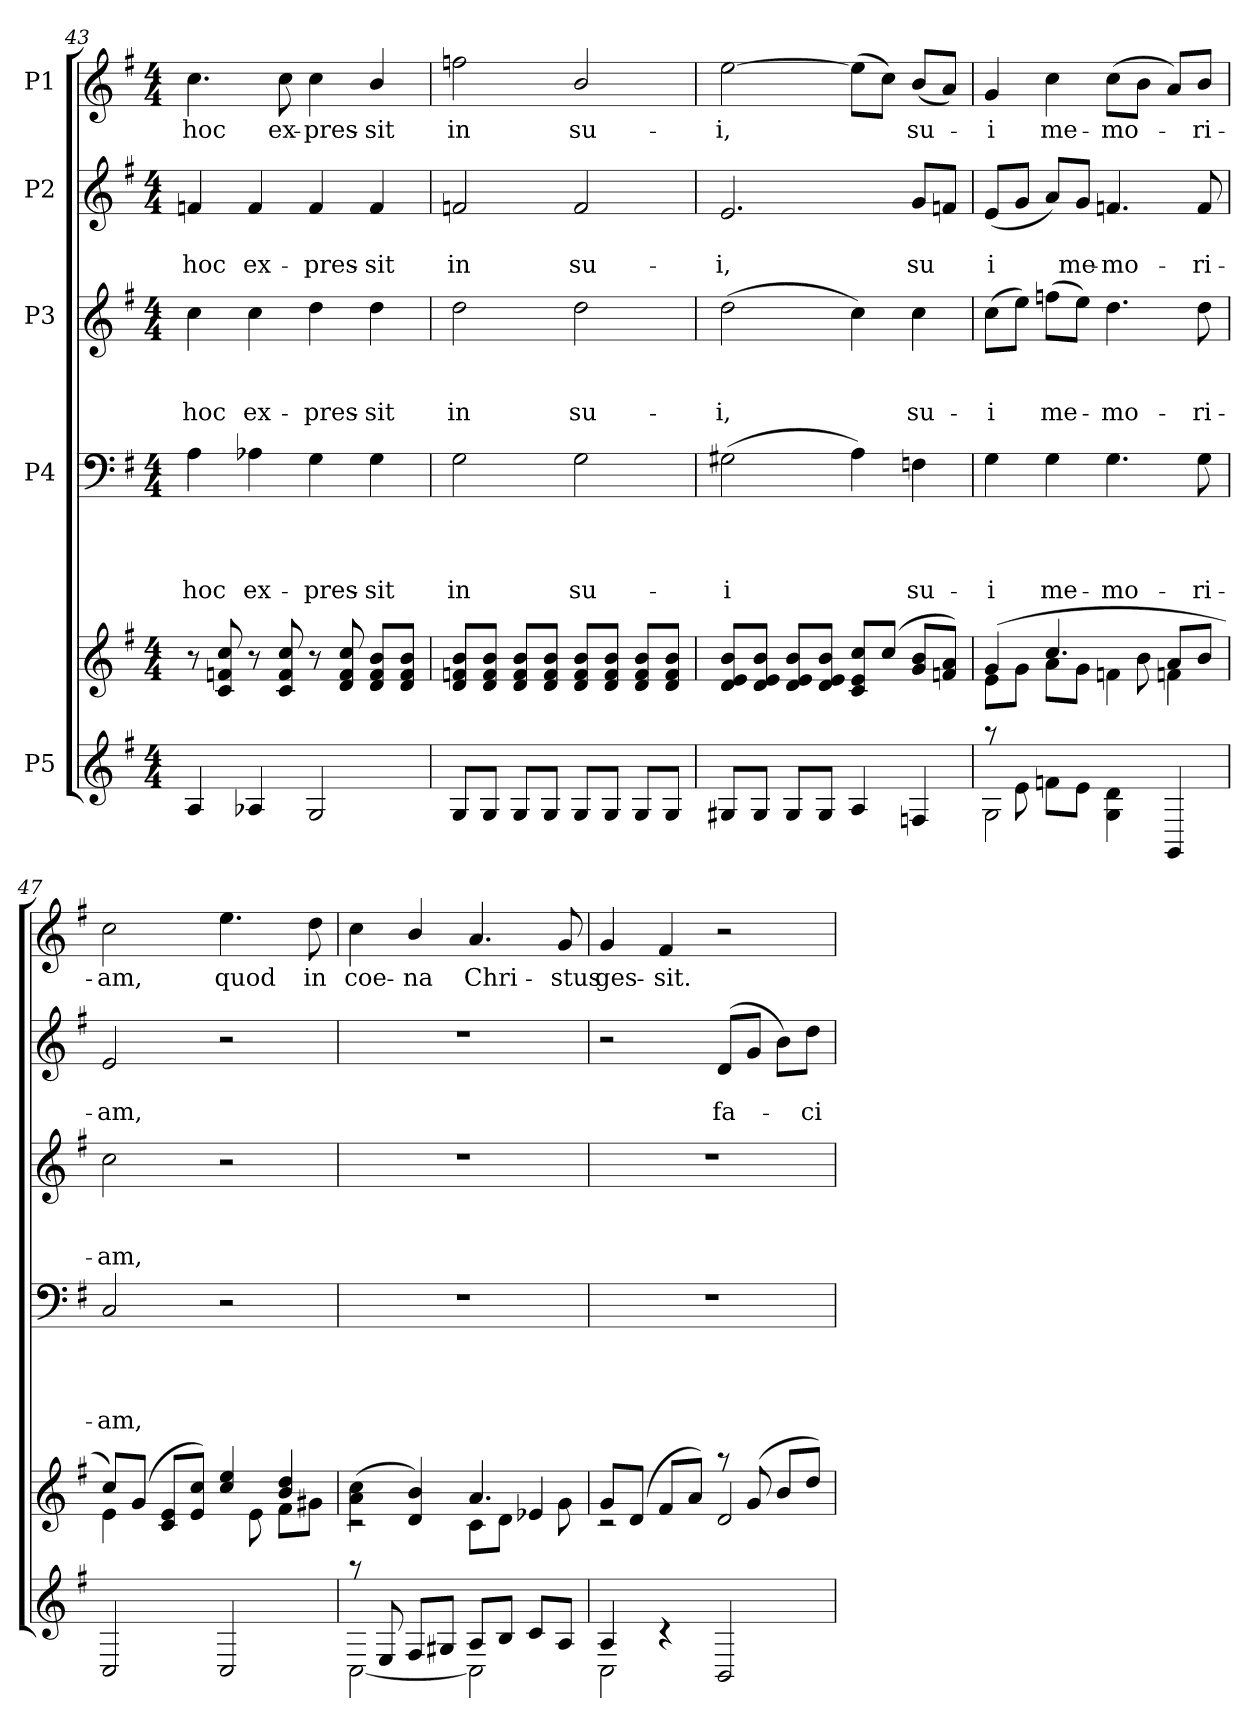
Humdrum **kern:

**kern	**kern	**kern	**text	**text	**text	**text	**kern	**text	**text	**text	**kern	**text	**text	**kern	**text
*part5	*part5	*part4	*part4	*part4	*part4	*part4	*part3	*part3	*part3	*part3	*part2	*part2	*part2	*part1	*part1
*staff6	*staff5	*staff4	*staff4	*staff4	*staff4	*staff4	*staff3	*staff3	*staff3	*staff3	*staff2	*staff2	*staff2	*staff1	*staff1
*I"P5	*	*I"P4	*	*	*	*	*I"P3	*	*	*	*I"P2	*	*	*I"P1	*
*clefG2	*clefG2	*clefF4	*	*	*	*	*clefG2	*	*	*	*clefG2	*	*	*clefG2	*
*k[f#]	*k[f#]	*k[f#]	*	*	*	*	*k[f#]	*	*	*	*k[f#]	*	*	*k[f#]	*
*G:	*G:	*G:	*	*	*	*	*G:	*	*	*	*G:	*	*	*G:	*
*M4/4	*M4/4	*M4/4	*	*	*	*	*M4/4	*	*	*	*M4/4	*	*	*M4/4	*
=43	=43	=43	=43	=43	=43	=43	=43	=43	=43	=43	=43	=43	=43	=43	=43
*^	*^	*	*	*	*	*	*	*	*	*	*	*	*	*	*
*	*^	*	*^	*	*	*	*	*	*	*	*	*	*	*	*	*	*
!	!	!	!	!	!	!	!	!	!	!LO:LY:b	!	!	!	!LO:LY:b	!	!	!LO:LY:b	!	!LO:LY:b
4A/	1ryy	1ryy	8r	1ryy	1ryy	4A\	.	.	.	hoc	4cc\	.	.	hoc	4fn/	.	hoc	4.cc\	hoc
.	.	.	8c/ 8fn/ 8cc/	.	.	.	.	.	.	.	.	.	.	.	.	.	.	.	.
!	!	!	!	!	!	!	!	!	!	!LO:LY:b	!	!	!	!LO:LY:b	!	!	!LO:LY:b	!	!
4A-X/	.	.	8r	.	.	4A-X\	.	.	.	ex-	4cc\	.	.	ex-	4f/	.	ex-	.	.
!	!	!	!	!	!	!	!	!	!	!	!	!	!	!	!	!	!	!	!LO:LY:b
.	.	.	8c/ 8f/ 8cc/	.	.	.	.	.	.	.	.	.	.	.	.	.	.	8cc\	ex-
!	!	!	!	!	!	!	!	!	!	!LO:LY:b	!	!	!	!LO:LY:b	!	!	!LO:LY:b	!	!LO:LY:b
2G/	.	.	8r	.	.	4G\	.	.	.	-pres-	4dd\	.	.	-pres-	4f/	.	-pres-	4cc\	-pres-
.	.	.	8d/ 8f/ 8cc/	.	.	.	.	.	.	.	.	.	.	.	.	.	.	.	.
!	!	!	!	!	!	!	!	!	!	!LO:LY:b	!	!	!	!LO:LY:b	!	!	!LO:LY:b	!	!LO:LY:b
.	.	.	8d/ 8f/ 8b/L	.	.	4G\	.	.	.	-sit	4dd\	.	.	-sit	4f/	.	-sit	4b/	-sit
.	.	.	8d/ 8f/ 8b/J	.	.	.	.	.	.	.	.	.	.	.	.	.	.	.	.
=44	=44	=44	=44	=44	=44	=44	=44	=44	=44	=44	=44	=44	=44	=44	=44	=44	=44	=44	=44
!	!	!	!	!	!	!	!	!	!	!LO:LY:b	!	!	!	!LO:LY:b	!	!	!LO:LY:b	!	!LO:LY:b
8G/L	1ryy	1ryy	8d/ 8fn/ 8b/L	1ryy	1ryy	2G\	.	.	.	in	2dd\	.	.	in	2fn/	.	in	2ffn\	in
8G/J	.	.	8d/ 8f/ 8b/J	.	.	.	.	.	.	.	.	.	.	.	.	.	.	.	.
8G/L	.	.	8d/ 8f/ 8b/L	.	.	.	.	.	.	.	.	.	.	.	.	.	.	.	.
8G/J	.	.	8d/ 8f/ 8b/J	.	.	.	.	.	.	.	.	.	.	.	.	.	.	.	.
!	!	!	!	!	!	!	!	!	!	!LO:LY:b	!	!	!	!LO:LY:b	!	!	!LO:LY:b	!	!LO:LY:b
8G/L	.	.	8d/ 8f/ 8b/L	.	.	2G\	.	.	.	su-	2dd\	.	.	su-	2f/	.	su-	2b/	su-
8G/J	.	.	8d/ 8f/ 8b/J	.	.	.	.	.	.	.	.	.	.	.	.	.	.	.	.
8G/L	.	.	8d/ 8f/ 8b/L	.	.	.	.	.	.	.	.	.	.	.	.	.	.	.	.
8G/J	.	.	8d/ 8f/ 8b/J	.	.	.	.	.	.	.	.	.	.	.	.	.	.	.	.
=45	=45	=45	=45	=45	=45	=45	=45	=45	=45	=45	=45	=45	=45	=45	=45	=45	=45	=45	=45
!	!	!	!	!	!	!	!	!	!	!LO:LY:b	!	!	!	!LO:LY:b	!	!	!LO:LY:b	!	!LO:LY:b
8G#X/L	1ryy	1ryy	8d/ 8e/ 8b/L	1ryy	1ryy	(>2G#X\	.	.	.	-i	(>2dd\	.	.	-i,	2.e/	.	-i,	[>2ee\	-i,
8G#/J	.	.	8d/ 8e/ 8b/J	.	.	.	.	.	.	.	.	.	.	.	.	.	.	.	.
8G#/L	.	.	8d/ 8e/ 8b/L	.	.	.	.	.	.	.	.	.	.	.	.	.	.	.	.
8G#/J	.	.	8d/ 8e/ 8b/J	.	.	.	.	.	.	.	.	.	.	.	.	.	.	.	.
4A/	.	.	8c/ 8e/ 8cc/L	.	.	4A\)	.	.	.	.	4cc\)	.	.	.	.	.	.	(>8ee\L]	.
.	.	.	(<8cc/J	.	.	.	.	.	.	.	.	.	.	.	.	.	.	8cc\J)	.
!	!	!	!	!	!	!	!	!	!	!LO:LY:b	!	!	!	!LO:LY:b	!	!	!LO:LY:b	!	!LO:LY:b
4Fn/	.	.	8g/ 8b/L	.	.	4Fn\	.	.	.	su-	4cc\	.	.	su-	8g/L	.	su	(<8b/L	su-
.	.	.	8fn/ 8a/J)	.	.	.	.	.	.	.	.	.	.	.	8fn/J	.	.	8a/J)	.
!!LO:LB:g=z
=46	=46	=46	=46	=46	=46	=46	=46	=46	=46	=46	=46	=46	=46	=46	=46	=46	=46	=46	=46
!	!	!	!	!	!	!	!	!	!	!LO:LY:b	!	!	!	!LO:LY:b	!	!	!LO:LY:b	!	!LO:LY:b
8raa	2G\	1ryy	(<4g/	8e\L	1ryy	4G\	.	.	.	-i	(>8cc\L	.	.	-i	(>8e/L	.	i	4g/	-i
8e\	.	.	.	8g\J	.	.	.	.	.	.	8ee\J)	.	.	.	8g/J	.	.	.	.
!	!	!	!	!	!	!	!	!	!	!LO:LY:b	!	!	!	!LO:LY:b	!	!	!	!	!LO:LY:b
8fn\L	.	.	8a\L	4.cc/	.	4G\	.	.	.	me-	(>8ffn\L	.	.	me-	8a/L)	.	.	4cc\	me-
!	!	!	!	!	!	!	!	!	!	!	!	!	!	!	!	!	!LO:LY:b	!	!
8e\J	.	.	8g\J	.	.	.	.	.	.	.	8ee\J)	.	.	.	8g/J	.	me-	.	.
!	!	!	!	!	!	!	!	!	!	!LO:LY:b	!	!	!	!LO:LY:b	!	!	!LO:LY:b	!	!LO:LY:b
4G\ 4d\	2ryy	.	4fn\	.	.	4.G\	.	.	.	-mo-	4.dd\	.	.	-mo-	4.fn/	.	-mo-	(>8cc\L	-mo-
.	.	.	.	8b\	.	.	.	.	.	.	.	.	.	.	.	.	.	8b\J	.
4GG/	.	.	8a/L	4fni\	.	.	.	.	.	.	.	.	.	.	.	.	.	8a/L)	.
!	!	!	!	!	!	!	!	!	!	!LO:LY:b	!	!	!	!LO:LY:b	!	!	!LO:LY:b	!	!LO:LY:b
.	.	.	8b/J	.	.	8G\	.	.	.	-ri-	8dd\	.	.	-ri-	8f/	.	-ri-	8b/J	-ri-
=47	=47	=47	=47	=47	=47	=47	=47	=47	=47	=47	=47	=47	=47	=47	=47	=47	=47	=47	=47
!	!	!	!	!	!	!	!	!	!	!LO:LY:b	!	!	!	!LO:LY:b	!	!	!LO:LY:b	!	!LO:LY:b
2C/	1ryy	1ryy	8cc/L)	4e\	1ryy	2C/	.	.	.	-am,	2cc\	.	.	-am,	2e/	.	-am,	2cc\	-am,
.	.	.	(<8g/J	.	.	.	.	.	.	.	.	.	.	.	.	.	.	.	.
.	.	.	8c/ 8e/L	4.ryy	.	.	.	.	.	.	.	.	.	.	.	.	.	.	.
.	.	.	8e/ 8cc/J)	.	.	.	.	.	.	.	.	.	.	.	.	.	.	.	.
!	!	!	!	!	!	!	!	!	!	!	!	!	!	!	!	!	!	!	!LO:LY:b
2C/	.	.	4cc/ 4ee/	.	.	2r	.	.	.	.	2r	.	.	.	2r	.	.	4.ee\	quod
.	.	.	.	8e\	.	.	.	.	.	.	.	.	.	.	.	.	.	.	.
.	.	.	8f#\L	4b/ 4dd/	.	.	.	.	.	.	.	.	.	.	.	.	.	.	.
!	!	!	!	!	!	!	!	!	!	!	!	!	!	!	!	!	!	!	!LO:LY:b
.	.	.	8g#X\J	.	.	.	.	.	.	.	.	.	.	.	.	.	.	8dd\	in
=48	=48	=48	=48	=48	=48	=48	=48	=48	=48	=48	=48	=48	=48	=48	=48	=48	=48	=48	=48
!	!	!	!	!	!	!	!	!	!	!	!	!	!	!	!	!	!	!	!LO:LY:b
8raa	[<2C\	1ryy	(>4a\ 4cc\	2rc	1ryy	1r	.	.	.	.	1r	.	.	.	1r	.	.	4cc\	coe-
8E/	.	.	.	.	.	.	.	.	.	.	.	.	.	.	.	.	.	.	.
!	!	!	!	!	!	!	!	!	!	!	!	!	!	!	!	!	!	!	!LO:LY:b
8F#/L	.	.	4d/ 4b/)	.	.	.	.	.	.	.	.	.	.	.	.	.	.	4b/	-na
8G#X/J	.	.	.	.	.	.	.	.	.	.	.	.	.	.	.	.	.	.	.
!	!	!	!	!	!	!	!	!	!	!	!	!	!	!	!	!	!	!	!LO:LY:b
8A/L	2C\]	.	8c\L	4.a/	.	.	.	.	.	.	.	.	.	.	.	.	.	4.a/	Chri-
8B/J	.	.	8d\J	.	.	.	.	.	.	.	.	.	.	.	.	.	.	.	.
8c/L	.	.	4e-X/	.	.	.	.	.	.	.	.	.	.	.	.	.	.	.	.
!	!	!	!	!	!	!	!	!	!	!	!	!	!	!	!	!	!	!	!LO:LY:b
8A/J	.	.	.	8g\	.	.	.	.	.	.	.	.	.	.	.	.	.	8g/	-stus
=49	=49	=49	=49	=49	=49	=49	=49	=49	=49	=49	=49	=49	=49	=49	=49	=49	=49	=49	=49
!	!	!	!	!	!	!	!	!	!	!	!	!	!	!	!	!	!	!	!LO:LY:b
2C\	4A/	1ryy	8g/L	2rc	1ryy	1r	.	.	.	.	1r	.	.	.	2r	.	.	4g/	ges-
.	.	.	(<8d/J	.	.	.	.	.	.	.	.	.	.	.	.	.	.	.	.
!	!	!	!	!	!	!	!	!	!	!	!	!	!	!	!	!	!	!	!LO:LY:b
.	4rc	.	8f#/L	.	.	.	.	.	.	.	.	.	.	.	.	.	.	4f#/	-sit.
.	.	.	8a/J)	.	.	.	.	.	.	.	.	.	.	.	.	.	.	.	.
!	!	!	!	!	!	!	!	!	!	!	!	!	!	!	!	!	!LO:LY:b	!	!
2BB/	2ryy	.	8raa	2d/	.	.	.	.	.	.	.	.	.	.	(<8d/L	.	fa-	2r	.
.	.	.	(<8g/	.	.	.	.	.	.	.	.	.	.	.	8g/J	.	.	.	.
.	.	.	8b/L	.	.	.	.	.	.	.	.	.	.	.	8b\L)	.	.	.	.
!	!	!	!	!	!	!	!	!	!	!	!	!	!	!	!	!	!LO:LY:b	!	!
.	.	.	8dd/J)	.	.	.	.	.	.	.	.	.	.	.	8dd\J	.	-ci-	.	.
*v	*v	*v	*	*	*	*	*	*	*	*	*	*	*	*	*	*	*	*	*
*	*v	*v	*v	*	*	*	*	*	*	*	*	*	*	*	*	*	*
=	=	=	=	=	=	=	=	=	=	=	=	=	=	=	=
*-	*-	*-	*-	*-	*-	*-	*-	*-	*-	*-	*-	*-	*-	*-	*-
